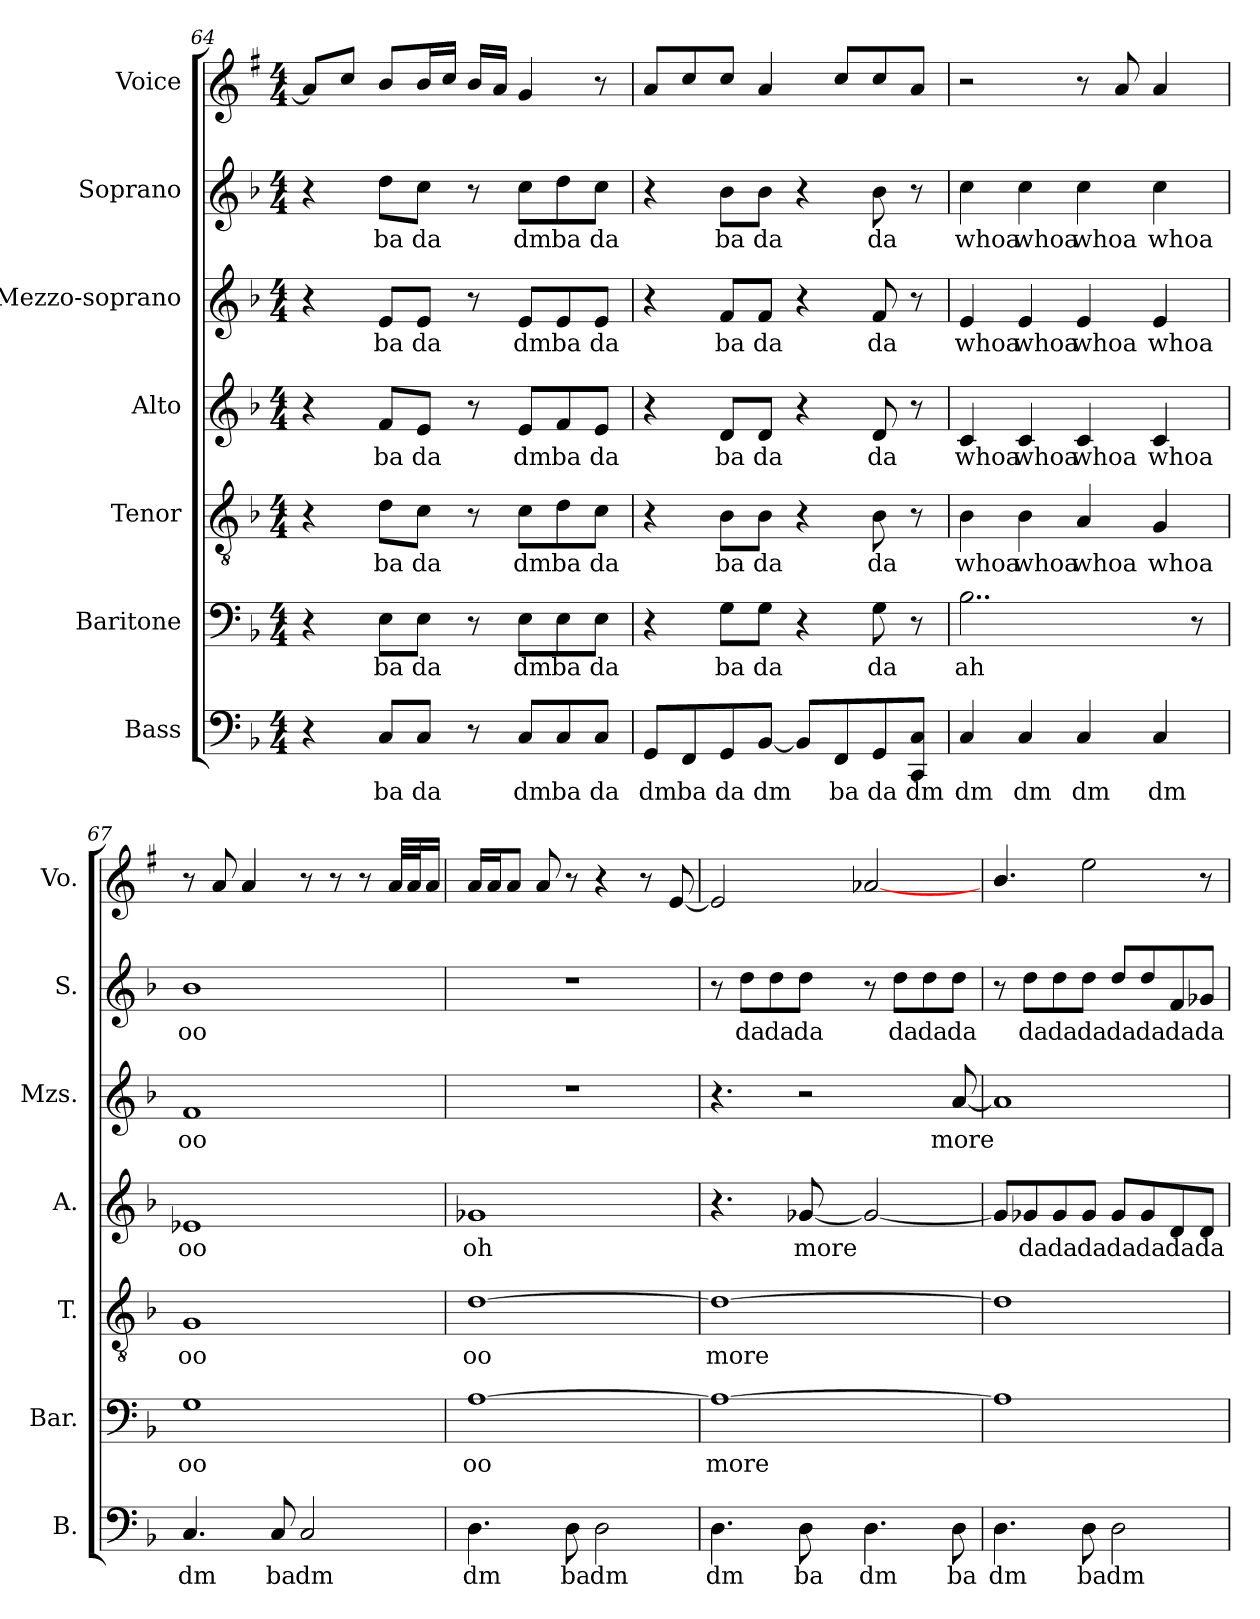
**kern	**text	**kern	**text	**kern	**text	**kern	**text	**kern	**text	**kern	**text	**kern
*part7	*part7	*part6	*part6	*part5	*part5	*part4	*part4	*part3	*part3	*part2	*part2	*part1
*staff7	*staff7	*staff6	*staff6	*staff5	*staff5	*staff4	*staff4	*staff3	*staff3	*staff2	*staff2	*staff1
*I"Bass	*	*I"Baritone	*	*I"Tenor	*	*I"Alto	*	*I"Mezzo-soprano	*	*I"Soprano	*	*I"Voice
*I'B.	*	*I'Bar.	*	*I'T.	*	*I'A.	*	*I'Mzs.	*	*I'S.	*	*I'Vo.
*clefF4	*	*clefF4	*	*clefGv2	*	*clefG2	*	*clefG2	*	*clefG2	*	*clefG2
*	*	*	*	*	*	*	*	*	*	*	*	*ITrd1c2
*k[b-]	*	*k[b-]	*	*k[b-]	*	*k[b-]	*	*k[b-]	*	*k[b-]	*	*k[b-]
*M4/4	*	*M4/4	*	*M4/4	*	*M4/4	*	*M4/4	*	*M4/4	*	*M4/4
=64	=64	=64	=64	=64	=64	=64	=64	=64	=64	=64	=64	=64
4r	.	4r	.	4r	.	4r	.	4r	.	4r	.	8g/L]
.	.	.	.	.	.	.	.	.	.	.	.	8b-/J
!	!LO:LY:b	!	!LO:LY:b	!	!LO:LY:b	!	!LO:LY:b	!	!LO:LY:b	!	!LO:LY:b	!
8C/L	ba	8E\L	ba	8d\L	ba	8f/L	ba	8e/L	ba	8dd\L	ba	8a/L
!	!LO:LY:b	!	!LO:LY:b	!	!LO:LY:b	!	!LO:LY:b	!	!LO:LY:b	!	!LO:LY:b	!
8C/J	da	8E\J	da	8c\J	da	8e/J	da	8e/J	da	8cc\J	da	16a/L
.	.	.	.	.	.	.	.	.	.	.	.	16b-/JJ
8r	.	8r	.	8r	.	8r	.	8r	.	8r	.	16a/LL
.	.	.	.	.	.	.	.	.	.	.	.	16g/JJ
!	!LO:LY:b	!	!LO:LY:b	!	!LO:LY:b	!	!LO:LY:b	!	!LO:LY:b	!	!LO:LY:b	!
8C/L	dm	8E\L	dm	8c\L	dm	8e/L	dm	8e/L	dm	8cc\L	dm	4f/
!	!LO:LY:b	!	!LO:LY:b	!	!LO:LY:b	!	!LO:LY:b	!	!LO:LY:b	!	!LO:LY:b	!
8C/	ba	8E\	ba	8d\	ba	8f/	ba	8e/	ba	8dd\	ba	.
!	!LO:LY:b	!	!LO:LY:b	!	!LO:LY:b	!	!LO:LY:b	!	!LO:LY:b	!	!LO:LY:b	!
8C/J	da	8E\J	da	8c\J	da	8e/J	da	8e/J	da	8cc\J	da	8r
=65	=65	=65	=65	=65	=65	=65	=65	=65	=65	=65	=65	=65
!	!LO:LY:b	!	!	!	!	!	!	!	!	!	!	!
8GG/L	dm	4r	.	4r	.	4r	.	4r	.	4r	.	8g/L
!	!LO:LY:b	!	!	!	!	!	!	!	!	!	!	!
8FF/	ba	.	.	.	.	.	.	.	.	.	.	8b-/
!	!LO:LY:b	!	!LO:LY:b	!	!LO:LY:b	!	!LO:LY:b	!	!LO:LY:b	!	!LO:LY:b	!
8GG/	da	8G\L	ba	8B-\L	ba	8d/L	ba	8f/L	ba	8b-\L	ba	8b-/J
!	!LO:LY:b	!	!LO:LY:b	!	!LO:LY:b	!	!LO:LY:b	!	!LO:LY:b	!	!LO:LY:b	!
[8BB-/J	dm	8G\J	da	8B-\J	da	8d/J	da	8f/J	da	8b-\J	da	4g/
8BB-/L]	.	4r	.	4r	.	4r	.	4r	.	4r	.	.
!	!LO:LY:b	!	!	!	!	!	!	!	!	!	!	!
8FF/	ba	.	.	.	.	.	.	.	.	.	.	8b-/L
!	!LO:LY:b	!	!LO:LY:b	!	!LO:LY:b	!	!LO:LY:b	!	!LO:LY:b	!	!LO:LY:b	!
8GG/	da	8G\	da	8B-\	da	8d/	da	8f/	da	8b-\	da	8b-/
!	!LO:LY:b	!	!	!	!	!	!	!	!	!	!	!
8CC/ 8C/J	dm	8r	.	8r	.	8r	.	8r	.	8r	.	8g/J
!!LO:PB:g=z
=66	=66	=66	=66	=66	=66	=66	=66	=66	=66	=66	=66	=66
!	!LO:LY:b	!	!LO:LY:b	!	!LO:LY:b	!	!LO:LY:b	!	!LO:LY:b	!	!LO:LY:b	!
4C/	dm	2..B-\	ah	4B-\	whoa	4c/	whoa	4e/	whoa	4cc\	whoa	2r
!	!LO:LY:b	!	!	!	!LO:LY:b	!	!LO:LY:b	!	!LO:LY:b	!	!LO:LY:b	!
4C/	dm	.	.	4B-\	whoa	4c/	whoa	4e/	whoa	4cc\	whoa	.
!	!LO:LY:b	!	!	!	!LO:LY:b	!	!LO:LY:b	!	!LO:LY:b	!	!LO:LY:b	!
4C/	dm	.	.	4A/	whoa	4c/	whoa	4e/	whoa	4cc\	whoa	8r
.	.	.	.	.	.	.	.	.	.	.	.	8g/
!	!LO:LY:b	!	!	!	!LO:LY:b	!	!LO:LY:b	!	!LO:LY:b	!	!LO:LY:b	!
4C/	dm	.	.	4G/	whoa	4c/	whoa	4e/	whoa	4cc\	whoa	4g/
.	.	8r	.	.	.	.	.	.	.	.	.	.
=67	=67	=67	=67	=67	=67	=67	=67	=67	=67	=67	=67	=67
!	!LO:LY:b	!	!LO:LY:b	!	!LO:LY:b	!	!LO:LY:b	!	!LO:LY:b	!	!LO:LY:b	!
4.C/	dm	1G	oo	1G	oo	1e-X	oo	1f	oo	1b-	oo	8r
.	.	.	.	.	.	.	.	.	.	.	.	8g/
.	.	.	.	.	.	.	.	.	.	.	.	4g/
!	!LO:LY:b	!	!	!	!	!	!	!	!	!	!	!
8C/	ba	.	.	.	.	.	.	.	.	.	.	.
!	!LO:LY:b	!	!	!	!	!	!	!	!	!	!	!
2C/	dm	.	.	.	.	.	.	.	.	.	.	8r
.	.	.	.	.	.	.	.	.	.	.	.	8r
.	.	.	.	.	.	.	.	.	.	.	.	8r
.	.	.	.	.	.	.	.	.	.	.	.	32g/LLL
.	.	.	.	.	.	.	.	.	.	.	.	32g/J
.	.	.	.	.	.	.	.	.	.	.	.	16g/JJ
=68	=68	=68	=68	=68	=68	=68	=68	=68	=68	=68	=68	=68
!	!LO:LY:b	!	!LO:LY:b	!	!LO:LY:b	!	!LO:LY:b	!	!	!	!	!
4.D\	dm	[1A	oo	[1d	oo	1g-X	oh	1r	.	1r	.	16g/LL
.	.	.	.	.	.	.	.	.	.	.	.	16g/J
.	.	.	.	.	.	.	.	.	.	.	.	8g/J
.	.	.	.	.	.	.	.	.	.	.	.	8g/
!	!LO:LY:b	!	!	!	!	!	!	!	!	!	!	!
8D\	ba	.	.	.	.	.	.	.	.	.	.	8r
!	!LO:LY:b	!	!	!	!	!	!	!	!	!	!	!
2D\	dm	.	.	.	.	.	.	.	.	.	.	4r
.	.	.	.	.	.	.	.	.	.	.	.	8r
.	.	.	.	.	.	.	.	.	.	.	.	[8d/
=69	=69	=69	=69	=69	=69	=69	=69	=69	=69	=69	=69	=69
!	!LO:LY:b	!	!LO:LY:b	!	!LO:LY:b	!	!	!	!	!	!	!
4.D\	dm	1A_	more	1d_	more	4.r	.	4.r	.	8r	.	2d/]
!	!	!	!	!	!	!	!	!	!	!	!LO:LY:b	!
.	.	.	.	.	.	.	.	.	.	8dd\L	da	.
!	!	!	!	!	!	!	!	!	!	!	!LO:LY:b	!
.	.	.	.	.	.	.	.	.	.	8dd\	da	.
!	!LO:LY:b	!	!	!	!	!	!LO:LY:b	!	!	!	!LO:LY:b	!
8D\	ba	.	.	.	.	[8g-X/	more	2r	.	8dd\J	da	.
!	!LO:LY:b	!	!	!	!	!	!	!	!	!	!	!
4.D\	dm	.	.	.	.	2g-/_	.	.	.	8r	.	[2g-X/
!	!	!	!	!	!	!	!	!	!	!	!LO:LY:b	!
.	.	.	.	.	.	.	.	.	.	8dd\L	da	.
!	!	!	!	!	!	!	!	!	!	!	!LO:LY:b	!
.	.	.	.	.	.	.	.	.	.	8dd\	da	.
!	!LO:LY:b	!	!	!	!	!	!	!	!LO:LY:b	!	!LO:LY:b	!
8D\	ba	.	.	.	.	.	.	[8a/	more	8dd\J	da	.
!!LO:PB:g=z
=70	=70	=70	=70	=70	=70	=70	=70	=70	=70	=70	=70	=70
!	!LO:LY:b	!	!	!	!	!	!	!	!	!	!	!
4.D\	dm	1A]	.	1d]	.	8g-/L]	.	1a]	.	8r	.	4.a/
!	!	!	!	!	!	!	!LO:LY:b	!	!	!	!LO:LY:b	!
.	.	.	.	.	.	8g-X/	da	.	.	8dd\L	da	.
!	!	!	!	!	!	!	!LO:LY:b	!	!	!	!LO:LY:b	!
.	.	.	.	.	.	8g-/	da	.	.	8dd\	da	.
!	!LO:LY:b	!	!	!	!	!	!LO:LY:b	!	!	!	!LO:LY:b	!
8D\	ba	.	.	.	.	8g-/J	da	.	.	8dd\J	da	2dd\
!	!LO:LY:b	!	!	!	!	!	!LO:LY:b	!	!	!	!LO:LY:b	!
2D\	dm	.	.	.	.	8g-/L	da	.	.	8dd/L	da	.
!	!	!	!	!	!	!	!LO:LY:b	!	!	!	!LO:LY:b	!
.	.	.	.	.	.	8g-/	da	.	.	8dd/	da	.
!	!	!	!	!	!	!	!LO:LY:b	!	!	!	!LO:LY:b	!
.	.	.	.	.	.	8d/	da	.	.	8f/	da	.
!	!	!	!	!	!	!	!LO:LY:b	!	!	!	!LO:LY:b	!
.	.	.	.	.	.	8d/J	da	.	.	8g-X/J	da	8r
=	=	=	=	=	=	=	=	=	=	=	=	=
*-	*-	*-	*-	*-	*-	*-	*-	*-	*-	*-	*-	*-
